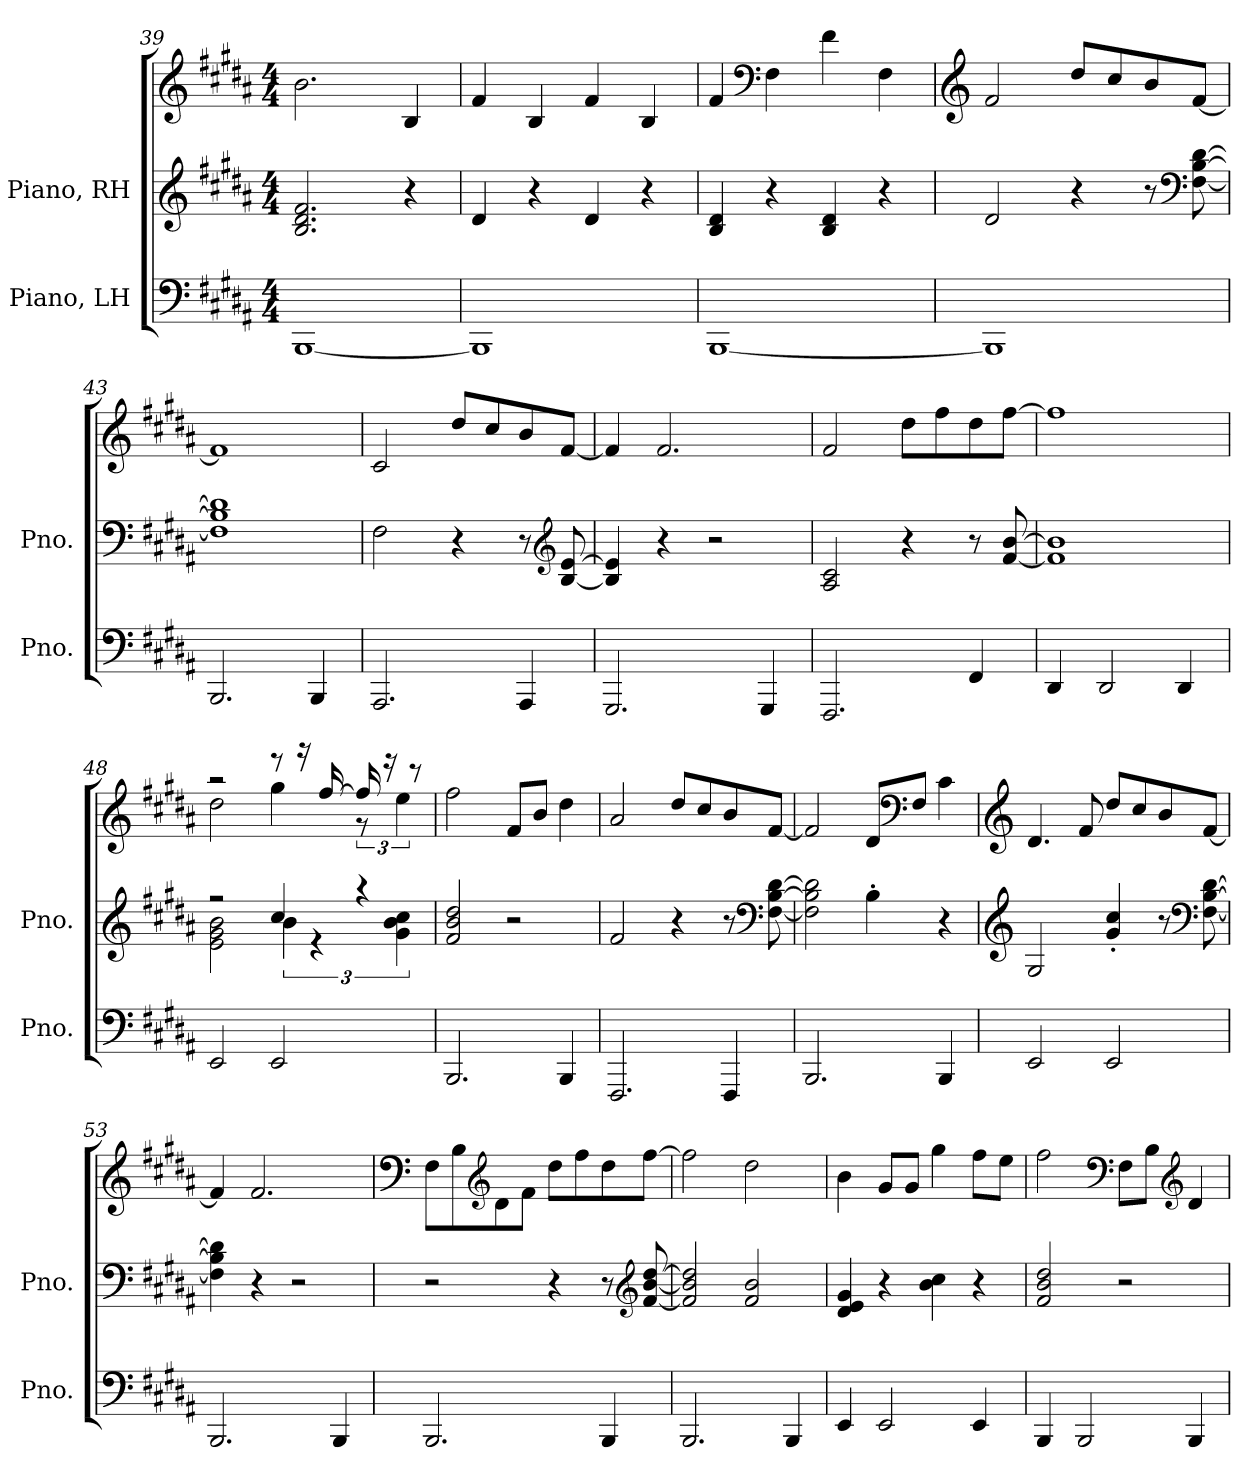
**kern	**kern	**kern
*part2	*part1	*part1
*staff3	*staff2	*staff1
*I"Piano, LH	*I"Piano, RH	*
*I'Pno.	*I'Pno.	*
*clefF4	*clefG2	*clefG2
*k[f#c#g#d#a#]	*k[f#c#g#d#a#]	*k[f#c#g#d#a#]
*M4/4	*M4/4	*M4/4
=39	=39	=39
[1BBB	2.B/ 2.d#/ 2.f#/	2.b\
.	4r	4B/
=40	=40	=40
1BBB]	4d#/	4f#/
.	4r	4B/
.	4d#/	4f#/
.	4r	4B/
!!LO:LB:g=z
=41	=41	=41
[1BBB	4B/ 4d#/	4f#/
*	*	*clefF4
.	4r	4F#\
.	4B/ 4d#/	4f#\
.	4r	4F#\
=42	=42	=42
*	*	*clefG2
1BBB]	2d#/	2f#/
.	4r	8dd#/L
.	.	8cc#/
.	8r	8b/
*	*clefF4	*
.	[8F#\ [8B\ [8d#\	[8f#/J
=43	=43	=43
2.BBB/	1F#] 1B] 1d#]	1f#]
4BBB/	.	.
=44	=44	=44
2.AAA#/	2F#\	2c#/
.	4r	8dd#/L
.	.	8cc#/
4AAA#/	8r	8b/
*	*clefG2	*
.	[8B/ [8e/	[8f#/J
=45	=45	=45
2.GGG#/	4B/] 4e/]	4f#/]
.	4r	2.f#/
.	2r	.
4GGG#/	.	.
=46	=46	=46
2.FFF#/	2A#/ 2c#/	2f#/
.	4r	8dd#\L
.	.	8ff#\
4FF#/	8r	8dd#\
.	[8f#/ [8b/	[8ff#\J
!!LO:PB:g=z
=47	=47	=47
4DD#/	1f#] 1b]	1ff#]
2DD#/	.	.
4DD#/	.	.
=48	=48	=48
*	*^	*^
2EE/	2r	2e\ 2g#\ 2b\	2r	2dd#\
2EE/	4cc#/	6b\	8r	4gg#\
.	.	.	16r	.
.	.	6r	.	.
.	.	.	[16ff#/	.
.	4r	.	16ff#/]	12r
.	.	.	16r	.
.	.	6g#\ 6b\ 6cc#\	.	6ee\
.	.	.	8r	.
*	*v	*v	*	*
*	*	*v	*v
=49	=49	=49
2.BBB/	2f#/ 2b/ 2dd#/	2ff#\
.	2r	8f#/L
.	.	8b/J
4BBB/	.	4dd#\
=50	=50	=50
2.FFF#/	2f#/	2a#/
.	4r	8dd#/L
.	.	8cc#/
4FFF#/	8r	8b/
*	*clefF4	*
.	[8F#\ [8B\ [8d#\	[8f#/J
=51	=51	=51
2.BBB/	2F#\] 2B\] 2d#\]	2f#/]
.	4B'\	8d#/L
*	*	*clefF4
.	.	8F#/J
4BBB/	4r	4c#\
!!LO:LB:g=z
=52	=52	=52
*	*clefG2	*clefG2
2EE/	2G#/	4.d#/
.	.	8f#/
2EE/	4g#/' 4cc#/'	8dd#/L
.	.	8cc#/
.	8r	8b/
*	*clefF4	*
.	[8F#\ [8B\ [8d#\	[8f#/J
=53	=53	=53
2.BBB/	4F#\] 4B\] 4d#\]	4f#/]
.	4r	2.f#/
.	2r	.
4BBB/	.	.
=54	=54	=54
*	*	*clefF4
2.BBB/	2r	8F#\L
.	.	8B\
*	*	*clefG2
.	.	8d#\
.	.	8f#\J
.	4r	8dd#\L
.	.	8ff#\
4BBB/	8r	8dd#\
*	*clefG2	*
.	[8f#/ [8b/ [8dd#/	[8ff#\J
=55	=55	=55
2.BBB/	2f#/] 2b/] 2dd#/]	2ff#\]
.	2f#/ 2b/	2dd#\
4BBB/	.	.
=56	=56	=56
4EE/	4d#/ 4e/ 4g#/	4b\
2EE/	4r	8g#/L
.	.	8g#/J
.	4b\ 4cc#\	4gg#\
4EE/	4r	8ff#\L
.	.	8ee\J
!!LO:LB:g=z
=57	=57	=57
4BBB/	2f#/ 2b/ 2dd#/	2ff#\
2BBB/	.	.
*	*	*clefF4
.	2r	8F#\L
.	.	8B\J
*	*	*clefG2
4BBB/	.	4d#/
=	=	=
*-	*-	*-
